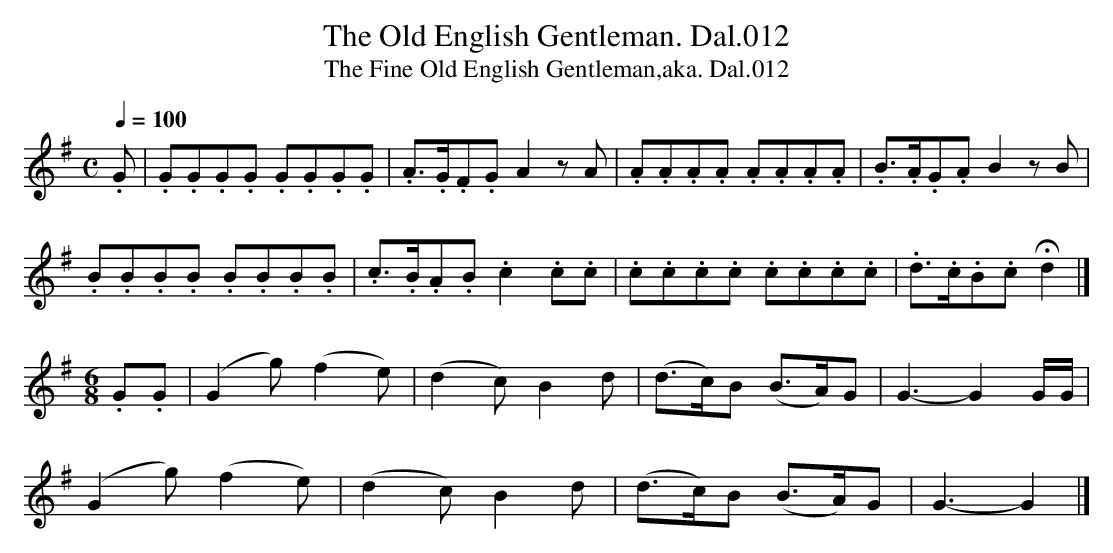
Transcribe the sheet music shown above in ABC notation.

X:1
T:Old English Gentleman. Dal.012, The
T:Fine Old English Gentleman,aka. Dal.012, The
M:C
L:1/8
Q:1/4=100
K:G
.G| .G.G.G.G .G.G.G.G| .A>.G.F.G A2zA| .A.A.A.A .A.A.A.A| .B>.A.G.AB2zB|
.B.B.B.B .B.B.B.B| .c>.B.A.B .c2.c.c| .c.c.c.c .c.c.c.c| .d>.c.B.c!fermata!d2|]
M:6/8
.G.G|(G2g)(f2e)| (d2c) B2d | (d>c)B (B>A)G | G3-G2G/G/|
(G2g)(f2e)|(d2c) B2d |(d>c)B (B>A)G |G3-G2|]
